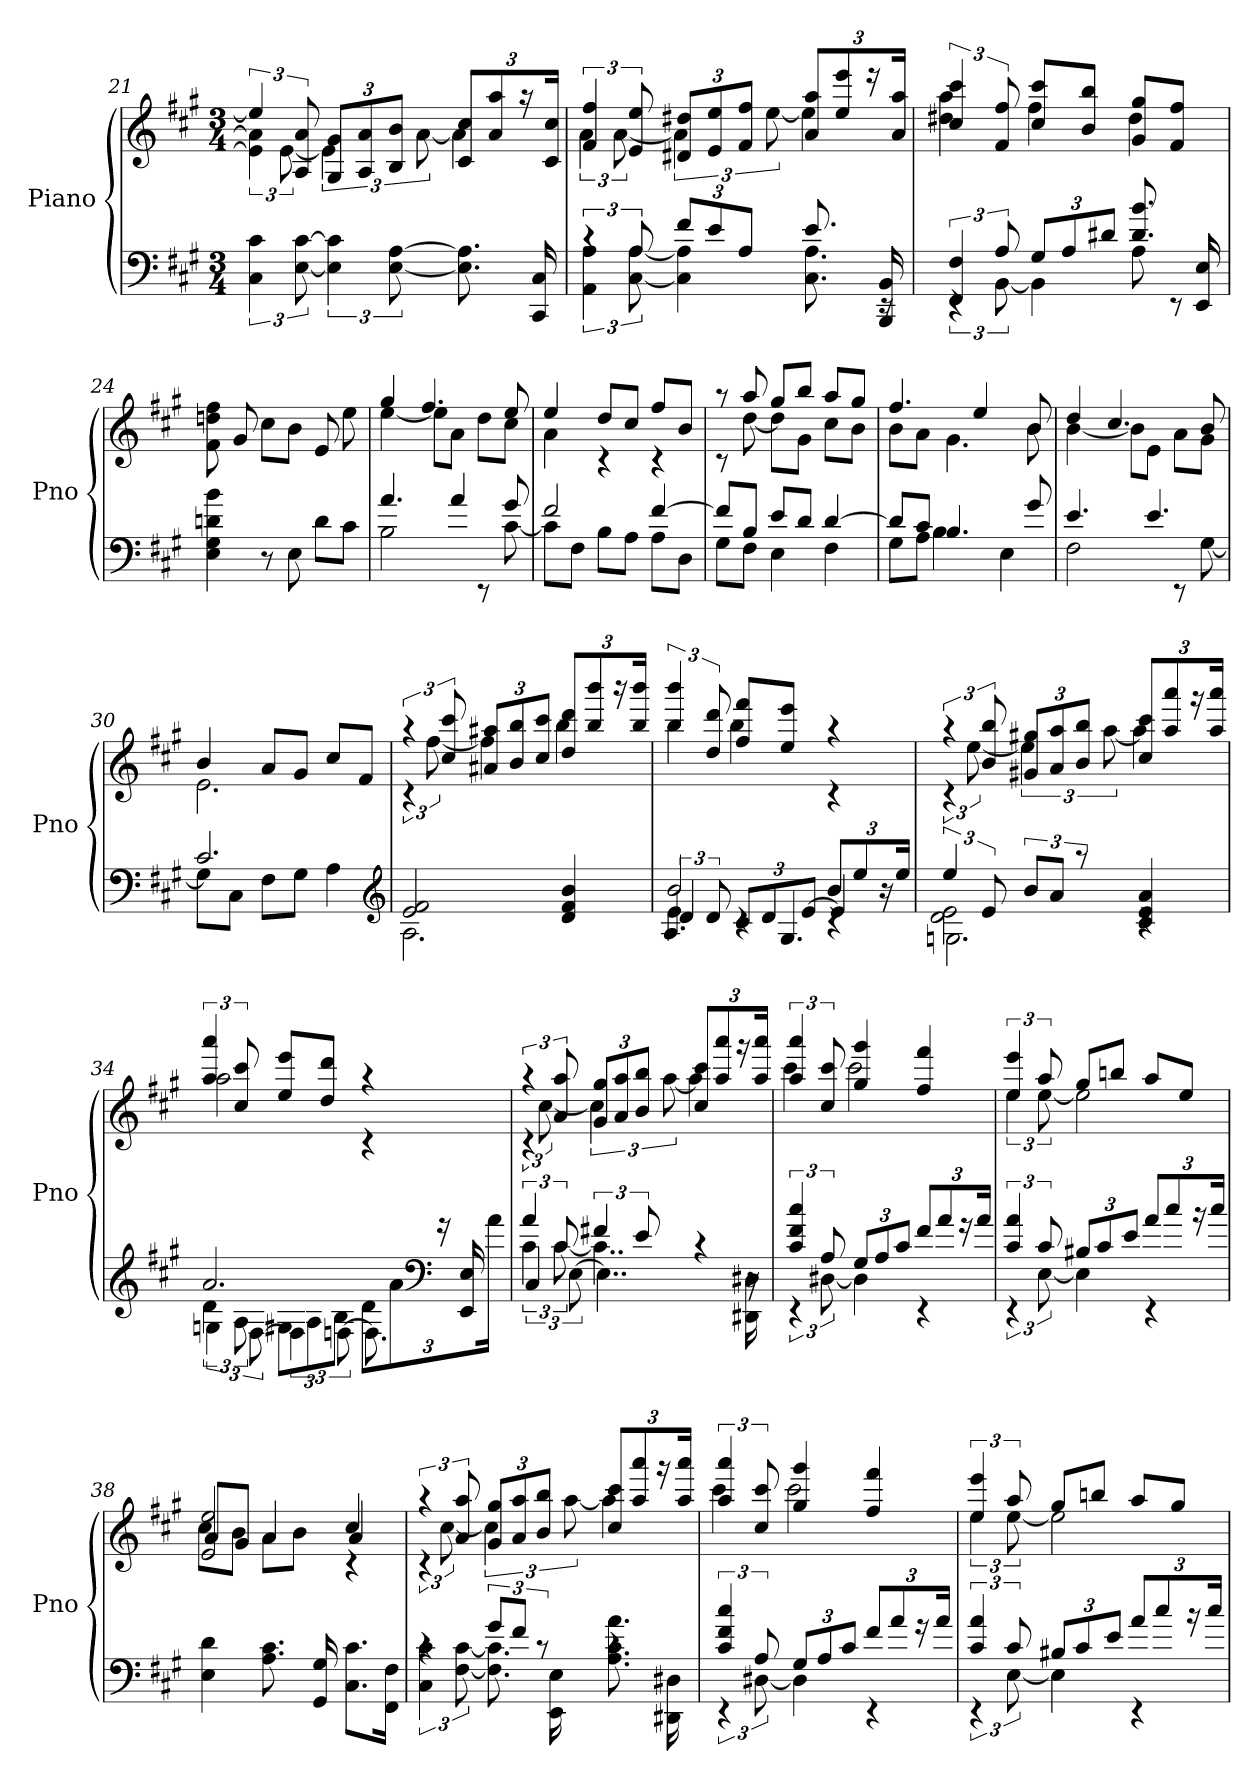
**kern	**kern
*part1	*part1
*staff2	*staff1
*I"Piano	*
*I'Pno	*
*clefF4	*clefG2
*k[f#c#g#]	*k[f#c#g#]
*f#:	*f#:
*M3/4	*M3/4
=21	=21
*	*^
6C# 6c#	6ee]	6e] 6a]
[12E [12c#	12A 12a	[12e
6E] 6c#]	12G# 12g#L	6e]
.	12A 12a	.
[12E [12A	12B 12bJ	[12a
8.E] 8.A]	12c# 12cc#L	4a]
.	12a 12aa	.
.	24r	.
16CC# 16C#	.	.
.	24c# 24cc#Jk	.
=22	=22	=22
*^	*	*
6rc	6AA 6A	6f# 6ff#	6a
12A	[12C# [12A	12e 12ee	[12a
12f#L	4C#] 4A]	12d#X 12dd#XL	6a]
12e	.	12e 12ee	.
12AJ	.	12f# 12ff#J	[12ee
8.e	8.C# 8.A	12a 12aaL	4ee]
.	.	12ee 12eee	.
.	.	24r	.
16BBB 16BB	16rEE	.	.
.	.	24a 24aaJk	.
=23	=23	=23	=23
6FF# 6F#	6rEE	6cc# 6ccc#	4dd#X 4aa
12A	[12BB	12f# 12ff#	.
12G#L	4BB]	8cc# 8ccc#L	4ff#
12A	.	.	.
.	.	8b 8bbJ	.
12d#XJ	.	.	.
8.d# 8.b	8A	8g# 8gg#L	4dd#
.	8rEE	8f# 8ff#J	.
16EE 16E	.	.	.
*v	*v	*	*
*	*v	*v
=24	=24
4E 4G# 4dn 4b	8f# 8ddn 8ff#
.	8g#
8r	8cc#L
8E	8bJ
8dL	8e
8c#J	8ee
=25	=25
*^	*^
4.a	2B	4gg#	[4ee
.	.	4.ff#	8eeL]
4a	.	.	8aJ
.	8rEE	.	8ddL
8g#	[8c#	8ee	8cc#J
=26	=26	=26	=26
2f#	8c#L]	4ee	4a
.	8F#J	.	.
.	8BL	8ddL	4rc
.	8AJ	8cc#J	.
[4f#	8AL	8ff#L	4rc
.	8DJ	8bJ	.
=27	=27	=27	=27
8f#L]	8G#L	8raa	8rc
8BJ	8F#J	8aa	[8dd
8eL	4E	8gg#L	8ddL]
8dJ	.	8bbJ	8g#J
[4d	4F#	8aaL	8cc#L
.	.	8gg#J	8bJ
=28	=28	=28	=28
8dL]	8G#L	4.ff#	8bL
8c#J	8AJ	.	8aJ
4.B	4B	.	4.g#
.	.	4ee	.
.	4E	.	.
8g#	.	8b	8b
=29	=29	=29	=29
4.e	2F#	4dd	[4b
.	.	4.cc#	8bL]
4.e	.	.	8eJ
.	8rEE	.	8aL
.	[8G#	8b	8g#J
=30	=30	=30	=30
2.c#	8G#L]	4b	2.e
.	8C#J	.	.
.	8F#L	8aL	.
.	8G#J	8g#J	.
.	4A	8cc#L	.
.	.	8f#J	.
*clefG2	*	*	*
=31	=31	=31	=31
2e 2f#	2.A	6raa	6rc
.	.	12cc# 12ccc#	[12ff#
.	.	12a#X 12aa#XL	4ff#]
.	.	12b 12bb	.
.	.	12cc# 12ccc#J	.
4d 4f# 4b	.	12dd 12dddL	4bb
.	.	12bb 12bbb	.
.	.	24r	.
.	.	24bb 24bbbJk	.
=32	=32	=32	=32
*^	*^	*	*
2b	4e	6d/	4.A/	6bb 6bbb	4bb
.	.	12d/	.	12dd 12ddd	.
.	4rc	12c#/L	.	8ff# 8fff#L	4bb
.	.	12d/	.	.	.
.	.	.	4.G#/	8ee 8eeeJ	.
.	.	[12e/J	.	.	.
12bL	4rc	4e/]	.	4raa	4rc
12ee	.	.	.	.	.
24r	.	.	.	.	.
24eeJk	.	.	.	.	.
*	*	*v	*v	*	*
=33	=33	=33	=33	=33
6ee	2d 2e	2.Gn\	6raa	6rc
12e	.	.	12b 12bb	[12ee
12bL	.	.	12g#X 12gg#XL	6ee]
12aJ	.	.	12a 12aa	.
12raa	.	.	12b 12bbJ	[12aa
4c# 4e 4a	4rc	.	12cc# 12ccc#L	4aa]
.	.	.	12aa 12aaa	.
.	.	.	24r	.
.	.	.	24aa 24aaaJk	.
=34	=34	=34	=34	=34
2.a	6d	6Gn\	6aa 6aaa	2aa
.	12A	[12F#\	12cc# 12ccc#	.
.	12G#XL	6F#\]	8ee 8eeeL	.
.	12A	.	.	.
.	.	.	8dd 8dddJ	.
.	12BJ	[12Fn\	.	.
.	12dL	8.F\]	4raa	4rc
.	12a	.	.	.
*clefF4	*	*	*	*
.	24r	.	.	.
.	.	16EE/ 16E/	.	.
.	24aJk	.	.	.
=35	=35	=35	=35	=35
6a	6c#	6C#/	6raa	6rc
12c#	[12c#	[12E\	12a 12aa	[12cc#
6f#X	4..c#]	4..E\]	12g# 12gg#L	6cc#]
.	.	.	12a 12aa	.
12e	.	.	12b 12bbJ	[12aa
4rc	.	.	12cc# 12ccc#L	4aa]
.	.	.	12aa 12aaa	.
.	.	.	24r	.
.	16DD#X 16D#X	16r	.	.
.	.	.	24aa 24aaaJk	.
*	*v	*v	*	*
=36	=36	=36	=36
6c# 6f# 6cc#	6rEE	6aa 6aaa	4ccc#
12A	[12D#X	12cc# 12ccc#	.
12G#L	4D#]	4gg# 4ggg#	2ccc#
12A	.	.	.
12c#J	.	.	.
12f#L	4rEE	4ff# 4fff#	.
12a	.	.	.
24r	.	.	.
24aJk	.	.	.
=37	=37	=37	=37
6c# 6a	6rEE	6ee 6eee	6ee
12c#	[12E	12aa	[12ee
12B#XL	4E]	8gg#L	2ee]
12c#	.	.	.
.	.	8bbnJ	.
12eJ	.	.	.
12aL	4rEE	8aaL	.
12cc#	.	.	.
.	.	8eeJ	.
24r	.	.	.
24cc#Jk	.	.	.
*v	*v	*	*
=38	=38	=38
*	*	*^
4E 4d	2e 2ee	8cc#L	8a/L
.	.	8bJ	8g#/J
8.A 8.c#	.	8aL	4a/
.	.	8bJ	.
16GG# 16G#	.	.	.
8.C# 8.c#L	4cc#	4rc	4a/
16FF# 16F#Jk	.	.	.
*	*	*v	*v
=39	=39	=39
*^	*	*
4rc	6C# 6c#	6raa	6rc
.	[12F# [12c#	12a 12aa	[12cc#
12g#L	8.F#] 8.c#]	12g# 12gg#L	6cc#]
12f#J	.	12a 12aa	.
12rc	.	12b 12bbJ	[12aa
.	16EE 16E	.	.
4rc	8.A 8.c# 8.a	12cc# 12ccc#L	4aa]
.	.	12aa 12aaa	.
.	.	24r	.
.	16DD#X 16D#X	.	.
.	.	24aa 24aaaJk	.
=40	=40	=40	=40
6c# 6f# 6cc#	6rEE	6aa 6aaa	4ccc#
12A	[12D#X	12cc# 12ccc#	.
12G#L	4D#]	4gg# 4ggg#	2ccc#
12A	.	.	.
12c#J	.	.	.
12f#L	4rEE	4ff# 4fff#	.
12a	.	.	.
24r	.	.	.
24aJk	.	.	.
=41	=41	=41	=41
6c# 6a	6rEE	6ee 6eee	6ee
12c#	[12E	12aa	[12ee
12B#XL	4E]	8gg#L	2ee]
12c#	.	.	.
.	.	8bbnJ	.
12eJ	.	.	.
12aL	4rEE	8aaL	.
12cc#	.	.	.
.	.	8gg#J	.
24r	.	.	.
24cc#Jk	.	.	.
*v	*v	*	*
*	*v	*v
=	=
*-	*-
